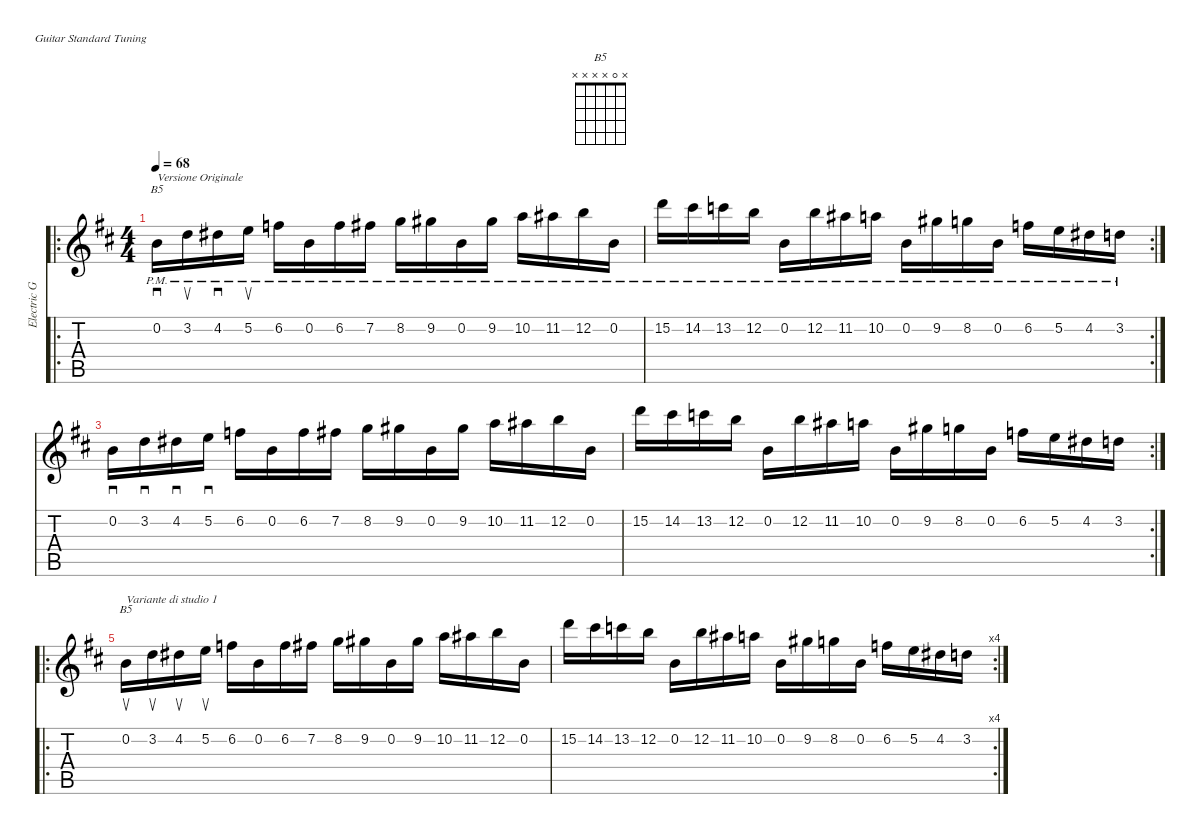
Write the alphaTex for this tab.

\defaultSystemsLayout 4
\hideDynamics
\bracketExtendMode nobrackets
\otherSystemsTrackNameOrientation horizontal
\defaultBarNumberDisplay FirstOfSystem
\track ("Electric Guitar (Distortion)" "Electric G") {instrument distortionguitar}
\staff {score tabs}
\tuning (E4 B3 G3 D3 A2 E2)
\chord ("B5" x 0 x x x x) {showdiagram false showfingering false}
\chord ("B5" x 0 x x x x) {showfingering false}
\ro
\ts (4 4)
\tempo 68
\clef g2
\ks bminor
0.2{pm acc forcenatural}.16{sd ch "B5" txt "Versione Originale" dy mf instrument distortionguitar beam Down} 3.2{pm acc forcenatural}.16{su beam Down} 4.2{pm acc #}.16{sd beam Down} 5.2{pm acc forcenatural}.16{su beam Down} 6.2{pm acc forcenatural}.16{beam Down} 0.2{pm acc forcenatural}.16{beam Down} 6.2{pm acc forcenatural}.16{beam Down} 7.2{pm acc #}.16{beam Down} 8.2{pm acc forcenatural}.16{beam Down} 9.2{pm acc #}.16{beam Down} 0.2{pm acc forcenatural}.16{beam Down} 9.2{pm acc #}.16{beam Down} 10.2{pm acc forcenatural}.16{beam Down} 11.2{pm acc #}.16{beam Down} 12.2{pm acc forcenatural}.16{beam Down} 0.2{pm acc forcenatural}.16{beam Down} |
\rc 2
15.2{pm acc forcenatural}.16{beam Down} 14.2{pm acc #}.16{beam Down} 13.2{pm acc forcenatural}.16{beam Down} 12.2{pm acc forcenatural}.16{beam Down} 0.2{pm acc forcenatural}.16{beam Down} 12.2{pm acc forcenatural}.16{beam Down} 11.2{pm acc #}.16{beam Down} 10.2{pm acc forcenatural}.16{beam Down} 0.2{pm acc forcenatural}.16{beam Down} 9.2{pm acc #}.16{beam Down} 8.2{pm acc forcenatural}.16{beam Down} 0.2{pm acc forcenatural}.16{beam Down} 6.2{pm acc forcenatural}.16{beam Down} 5.2{pm acc forcenatural}.16{beam Down} 4.2{pm acc #}.16{beam Down} 3.2{pm acc forcenatural}.16{beam Down} |
0.2{acc forcenatural}.16{sd beam Down} 3.2{acc forcenatural}.16{sd beam Down} 4.2{acc #}.16{sd beam Down} 5.2{acc forcenatural}.16{sd beam Down} 6.2{acc forcenatural}.16{beam Down} 0.2{acc forcenatural}.16{beam Down} 6.2{acc forcenatural}.16{beam Down} 7.2{acc #}.16{beam Down} 8.2{acc forcenatural}.16{beam Down} 9.2{acc #}.16{beam Down} 0.2{acc forcenatural}.16{beam Down} 9.2{acc #}.16{beam Down} 10.2{acc forcenatural}.16{beam Down} 11.2{acc #}.16{beam Down} 12.2{acc forcenatural}.16{beam Down} 0.2{acc forcenatural}.16{beam Down} |
\rc 2
15.2{acc forcenatural}.16{beam Down} 14.2{acc #}.16{beam Down} 13.2{acc forcenatural}.16{beam Down} 12.2{acc forcenatural}.16{beam Down} 0.2{acc forcenatural}.16{beam Down} 12.2{acc forcenatural}.16{beam Down} 11.2{acc #}.16{beam Down} 10.2{acc forcenatural}.16{beam Down} 0.2{acc forcenatural}.16{beam Down} 9.2{acc #}.16{beam Down} 8.2{acc forcenatural}.16{beam Down} 0.2{acc forcenatural}.16{beam Down} 6.2{acc forcenatural}.16{beam Down} 5.2{acc forcenatural}.16{beam Down} 4.2{acc #}.16{beam Down} 3.2{acc forcenatural}.16{beam Down} |
\ro
0.2{acc forcenatural}.16{su ch "B5" txt "Variante di studio 1" beam Down} 3.2{acc forcenatural}.16{su beam Down} 4.2{acc #}.16{su beam Down} 5.2{acc forcenatural}.16{su beam Down} 6.2{acc forcenatural}.16{beam Down} 0.2{acc forcenatural}.16{beam Down} 6.2{acc forcenatural}.16{beam Down} 7.2{acc #}.16{beam Down} 8.2{acc forcenatural}.16{beam Down} 9.2{acc #}.16{beam Down} 0.2{acc forcenatural}.16{beam Down} 9.2{acc #}.16{beam Down} 10.2{acc forcenatural}.16{beam Down} 11.2{acc #}.16{beam Down} 12.2{acc forcenatural}.16{beam Down} 0.2{acc forcenatural}.16{beam Down} |
\rc 4
15.2{acc forcenatural}.16{beam Down} 14.2{acc #}.16{beam Down} 13.2{acc forcenatural}.16{beam Down} 12.2{acc forcenatural}.16{beam Down} 0.2{acc forcenatural}.16{beam Down} 12.2{acc forcenatural}.16{beam Down} 11.2{acc #}.16{beam Down} 10.2{acc forcenatural}.16{beam Down} 0.2{acc forcenatural}.16{beam Down} 9.2{acc #}.16{beam Down} 8.2{acc forcenatural}.16{beam Down} 0.2{acc forcenatural}.16{beam Down} 6.2{acc forcenatural}.16{beam Down} 5.2{acc forcenatural}.16{beam Down} 4.2{acc #}.16{beam Down} 3.2{acc forcenatural}.16{beam Down}
